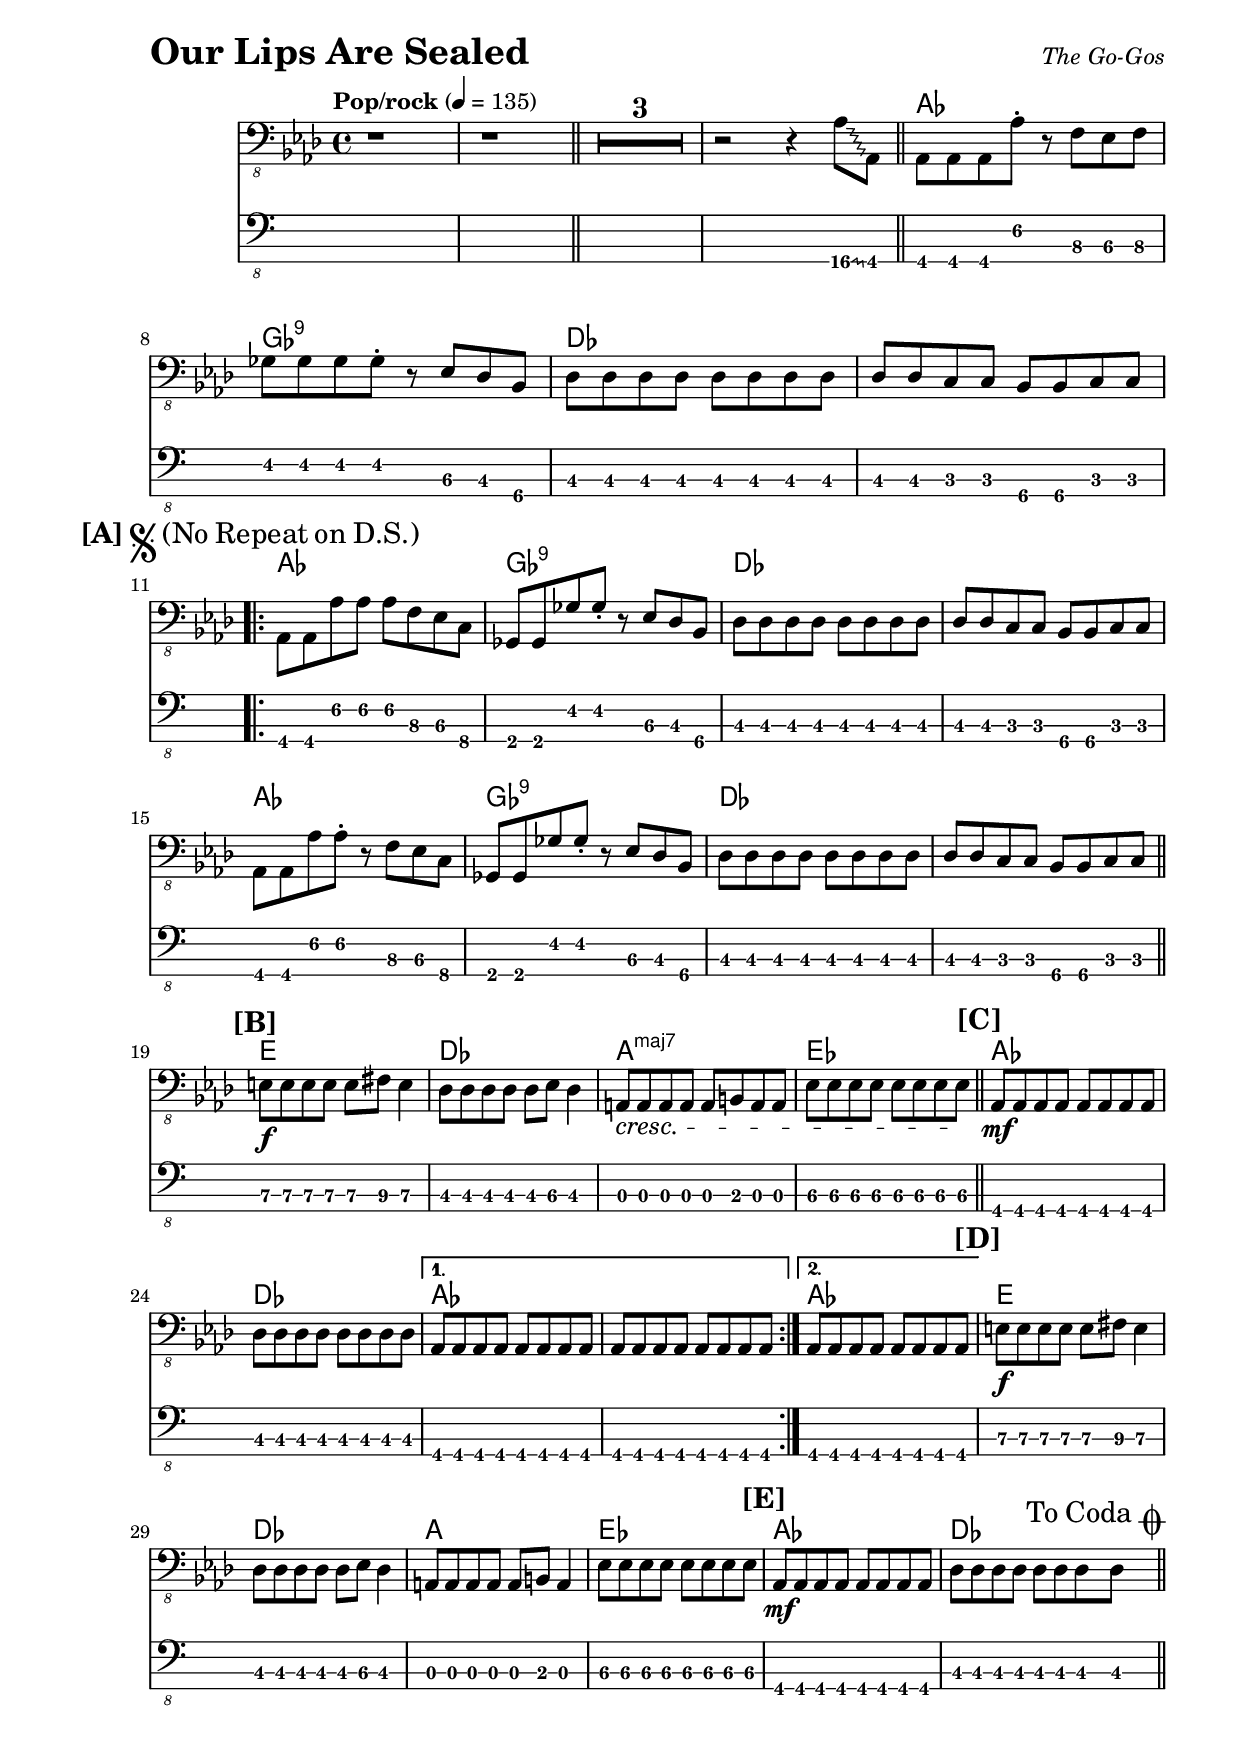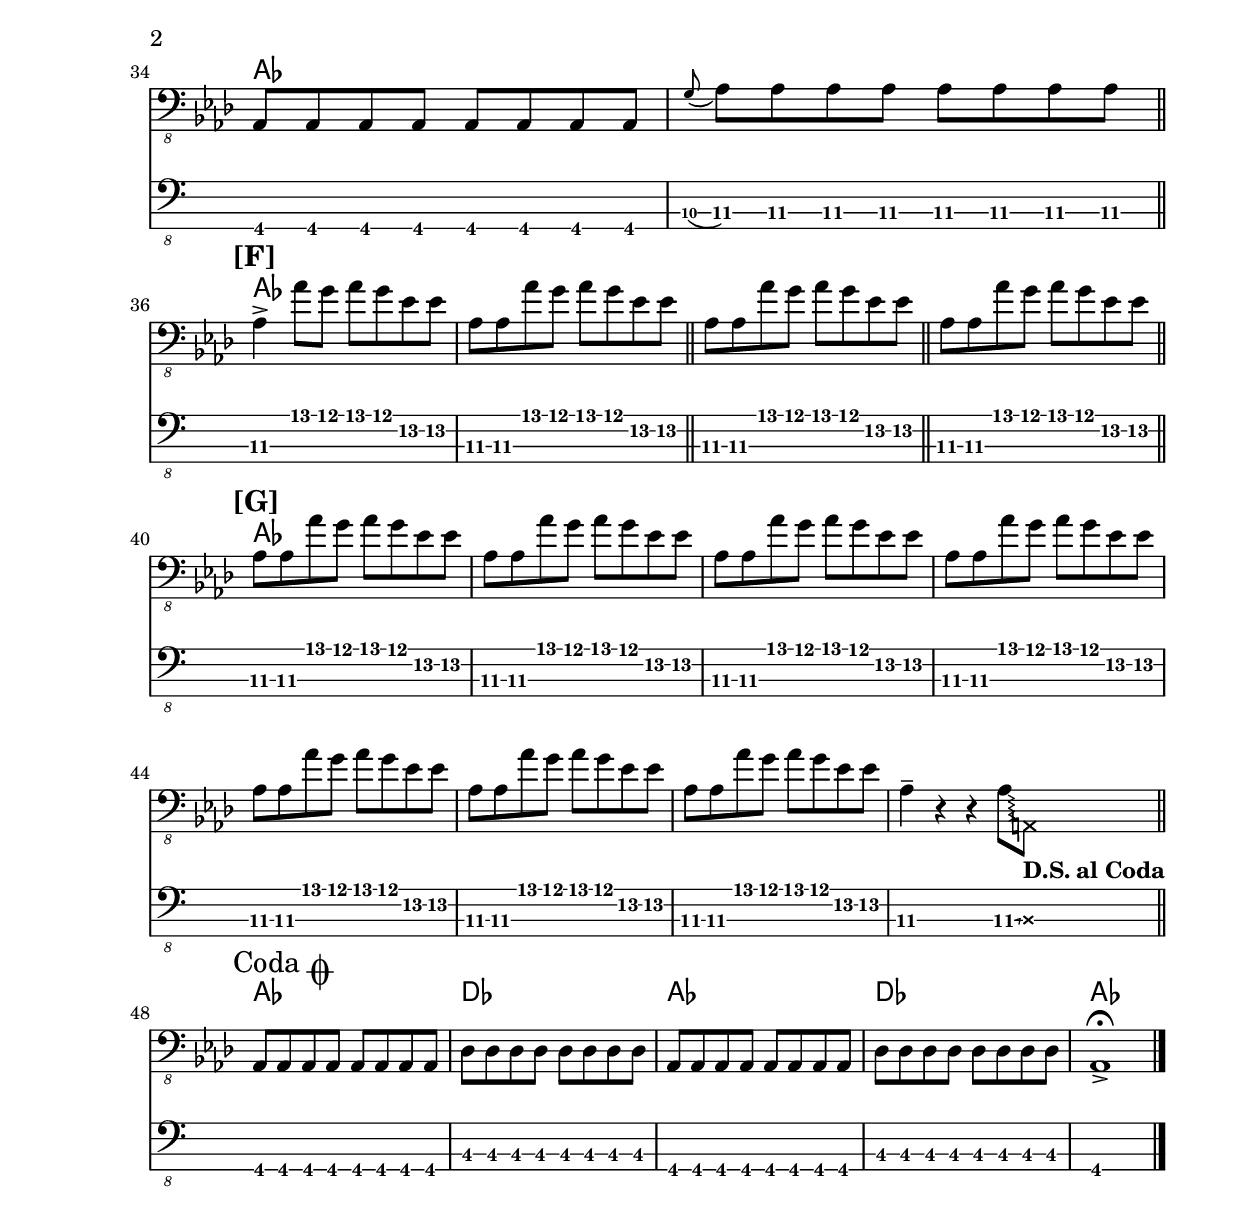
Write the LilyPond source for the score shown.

% LilyBin

\version "2.18.0"
\include "english.ly"

\header {
  piece = \markup { \fontsize #4 \bold "Our Lips Are Sealed" }
  opus = \markup { \italic "The Go-Gos" }
}

\paper { 
  left-margin = 1.0 \in
  right-margin = 0.5 \in
}

mBreak = {
  %% \break
}

cBreak = { \break }

global = {
  \time 4/4
  \tempo "Pop/rock" 4 = 135
}

my_notes = \relative c {
  \clef "bass_8"
  \key af \major
  \compressFullBarRests
  \override Glissando.style = #'zigzag
  \override MultiMeasureRest.expand-limit = #2
  
  r1 | r1 \bar "||"
  R1*3 |
  
  r2 r4 af8\4 \glissando af,8 \bar "||"
  af8 af af af'-.\2 r f\3 ef\3 f\3 |
  \break
  %% 8
  gf8 gf gf gf-. r ef\3 df bf\4	 |
  df8 df df df df df df df |
  df8 df c c bf\4 bf\4 c c \bar "||"
  
  \break
  \mark \markup { \bold { [A] } \musicglyph #"scripts.segno" (No Repeat on D.S.) }
  \repeat volta 2 {
    \bar ".|:"
    %% 11
    af8 af af'\2 af\2 af\2 f\3 ef\3 c\4 |
    gf8 gf gf' gf-. r ef\3 df bf\4 |
    df8 df df df df df df df |
    df8 df c c bf\4 bf\4 c c |
    
    %% 15
    af8 af  af'\2 af-.\2 r f\3 ef\3 c\4 |
    gf gf gf' gf-. r8 ef\3 df bf\4 |
    df8 df df df df df df df |
    df8 df c c bf\4 bf\4 c c \bar "||"
    
    %% 19
    \break
    \mark \markup { \bold { [B] } }
    e8\3 \f e8\3 e8\3 e8\3 e8\3 fs8\3 e4\3 | 
    df8 df df df df ef\3 df4 |
    a8 \cresc a a a a b a a |
    ef'8\3 ef\3 ef\3 ef\3 ef\3 ef\3 ef\3 ef\3 \! \bar "||"
    
    %% 23
    \mark \markup { \bold { [C] } }
    af,8 \mf af af af af af af af |
    df8 df df df df df df df |
  } \alternative {
    %% 1
    {
      af8 af af af af af af af |
      af8 af af af af af af af |
    }
    %% 2
    {
      af8 af af af af af af af |
    }
  }
  
  %% 28
  \mark \markup { \bold { [D] } }
  e'8\3 \f e\3 e\3 e\3 e\3 fs\3 e4\3 |
  df8 df df df df ef\3 df4 |
  a8 a a a a b a4 |
  ef'8\3 ef\3 ef\3 ef\3 ef\3 ef\3 ef\3 ef\3 |
  
  \mark \markup { \bold { [E] } }
  af,8 \mf af af af af af af af |
  df8 df df df df df df 
  \mark \markup { To Coda \musicglyph #"scripts.coda" } 
  df
  \bar "||"
  
  %% 34
  \break
  af8 af af af af af af af |
  \appoggiatura g'8\3 af8\3 af\3 af\3 af\3 af\3 af\3 af\3 af\3 \bar "||"
  
  %% 36
  \break
  \mark \markup { \bold { [F] } }
  af4\3-> af'8 g8 af8 g8 ef8\2 ef8\2 | 
  \repeat unfold 3 {
    af,8\3 af8\3 af' g8 af g8 ef\2 ef\2 \bar "||"
  }
  
  %% 40
  \break
  \mark \markup { \bold { [G] } }
  \repeat unfold 7 {
    af,8\3 af8\3 af' g8 af g8 ef\2 ef\2 |
  }
  af,4\3-- r4 r4
  af8\3 \glissando 
  \deadNote a,8\3_\markup { \bold { D.S. al Coda } }
  \bar "||"
  
  %% Coda / 48
  \break
  \mark \markup	 { Coda \musicglyph #"scripts.coda" } 
  af8 af af af af af af af |
  df8 df df df df df df df |
  af8 af af af af af af af |
  df8 df df df df df df df |
  af1-> \fermata \bar "|."
}

my_chords = \chordmode {
  \set majorSevenSymbol = \markup { maj7 }
  s1 | s1 | s1*3 | s1 |
  af | gf:9 | df | s1 |
  \repeat volta 2 {
    af1 | gf1:9 | df1 | s1 |
    af1 | gf:9 | df1 | s1 |
    e1 | df1 | a1:maj7 | ef1 |
    af1 | df1
  } \alternative {
    %% 1
    {
      af | s1 |
    }
    %% 2
    {
      af |
    }
  }
  e1 | df1 | a1 |
  ef1 | af1 | df1 |
  af1 | s1 |
  af1 | s1 | s1 | s1 |
  af1 | s1 | s1 | s1 |
  s1 | s1 | s1 | s1 |
  af1 | df1 | af1 | df1 |
  af1 |
}

ticktock = \drummode {
  \repeat unfold 40 {
    hiwoodblock 4 lowoodblock lowoodblock lowoodblock
  }
}

my_music = <<
  \new ChordNames {
    \set ChordNames.midiInstrument = "percussive organ"
    \set ChordNames.midiMaximumVolume = #0.2
    \set chordChanges = ##t
    \global
    \my_chords
  }
  \new Staff {
    \set Staff.midiInstrument = #"electric bass (finger)"
    \set Staff.midiMinimumVolume = #0.7
    \set Staff.midiMaximumVolume = #0.95
    \global
    \my_notes
  }
  \tag #'scoreOnly
  \new TabStaff
    \with { stringTunings = #bass-tuning } 
  { 
    %%\set TabStaff.minimumFret = #3f
    %%\set TabStaff.restrainOpenStrings = ##t
    \global
    \my_notes
  }
  \tag #'midiOnly
  \new DrumStaff = TickTock <<
    \new DrumVoice = "ticktock" {
      \set DrumStaff.instrumentName = "TickTock"
      \set DrumStaff.midiMaximumVolume = #0.7
      \global
      \ticktock
    }
  >>
>>
  
\score {
  \removeWithTag #'midiOnly \my_music
  \layout {
    \context {
      \Score \override StringNumber #'stencil = ##f 
    }
  }
}

\score {
  \removeWithTag #'scoreOnly \unfoldRepeats \my_music
  \midi {}
}
